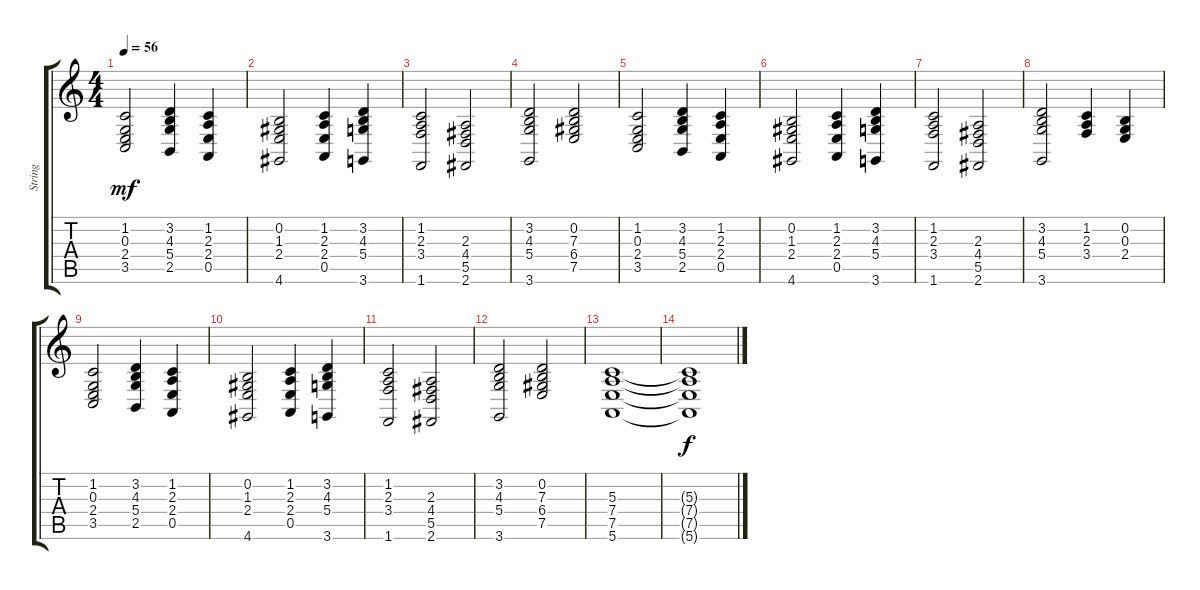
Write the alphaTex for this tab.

\track ("String" "String") {instrument stringensemble2}
\staff {score tabs}
\tuning (E4 B3 G3 D3 A2 E2) {hide}
\ts (4 4)
\tempo 56
\clef g2
\ks c
(1.2 0.3 2.4 3.5).2{dy mf} (3.2 4.3 5.4 2.5).4 (1.2 2.3 2.4 0.5).4 |
(0.2 1.3 2.4 4.6).2 (1.2 2.3 2.4 0.5).4 (3.2 4.3 5.4 3.6).4 |
(1.2 2.3 3.4 1.6).2 (2.3 4.4 5.5 2.6).2 |
(3.2 4.3 5.4 3.6).2 (0.2 7.3 6.4 7.5).2 |
(1.2 0.3 2.4 3.5).2{volume 5} (3.2 4.3 5.4 2.5).4 (1.2 2.3 2.4 0.5).4 |
(0.2 1.3 2.4 4.6).2 (1.2 2.3 2.4 0.5).4 (3.2 4.3 5.4 3.6).4 |
(1.2 2.3 3.4 1.6).2 (2.3 4.4 5.5 2.6).2 |
(3.2 4.3 5.4 3.6).2 (1.2 2.3 3.4).4 (0.2 0.3 2.4).4 |
(1.2 0.3 2.4 3.5).2 (3.2 4.3 5.4 2.5).4 (1.2 2.3 2.4 0.5).4 |
(0.2 1.3 2.4 4.6).2 (1.2 2.3 2.4 0.5).4{volume 0} (3.2 4.3 5.4 3.6).4 |
(1.2 2.3 3.4 1.6).2 (2.3 4.4 5.5 2.6).2 |
(3.2 4.3 5.4 3.6).2 (0.2 7.3 6.4 7.5).2 |
(5.3 7.4 7.5 5.6).1 |
(5.3{t} 7.4{t} 7.5{t} 5.6{t}).1{dy f}
